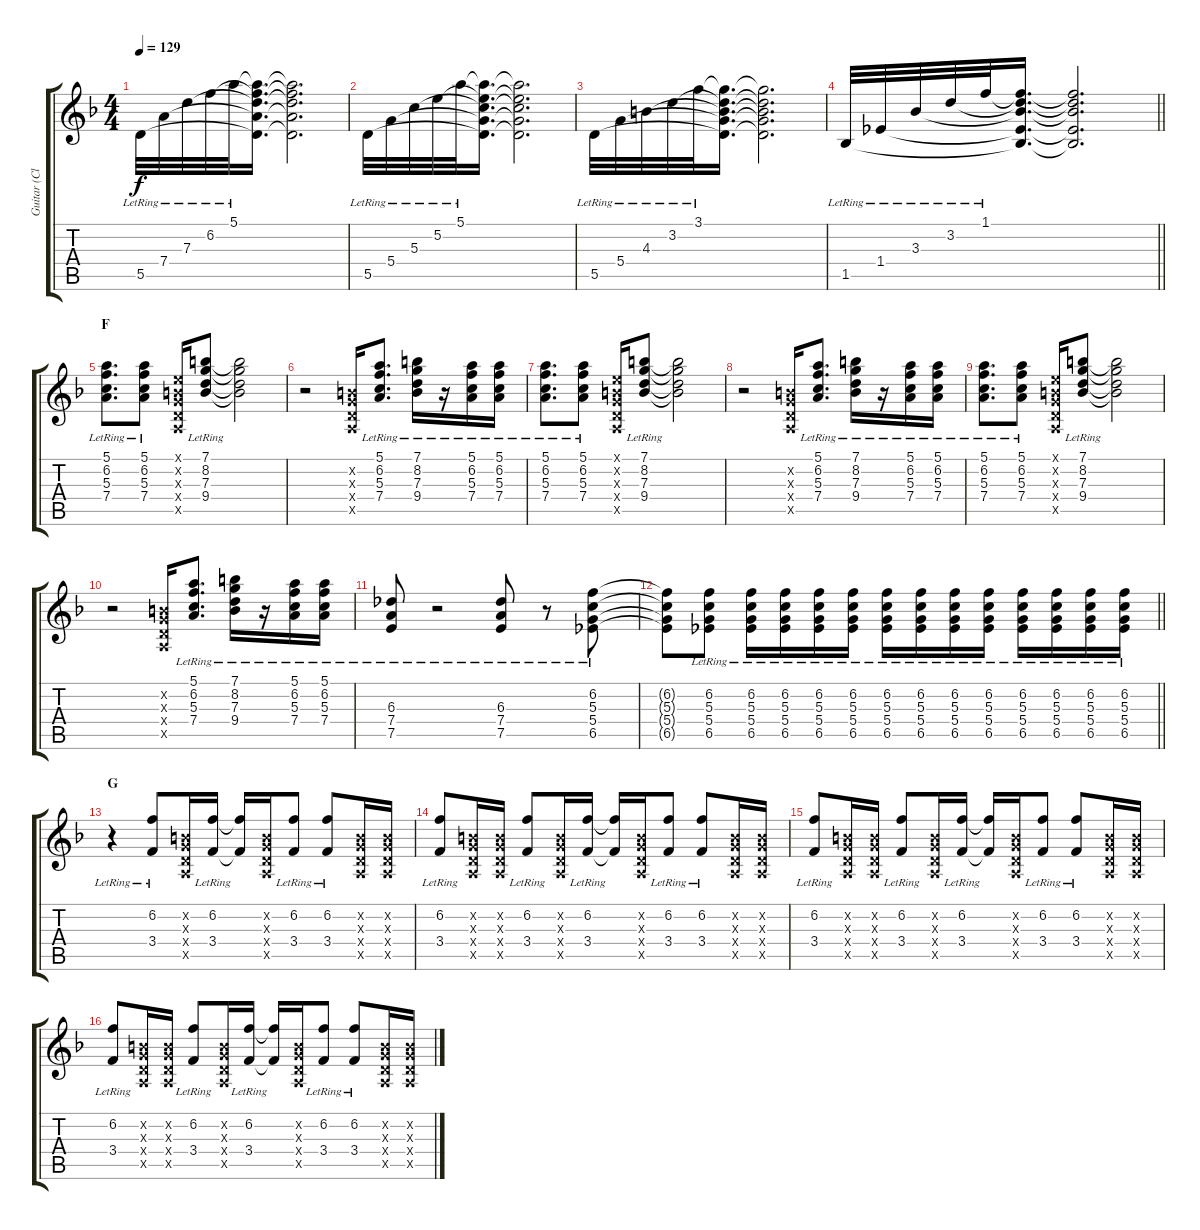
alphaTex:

\track ("Guitar (Clean)" "Guitar (Cl") {instrument electricguitarjazz}
\staff {score tabs}
\tuning (E4 B3 G3 D3 A2 E2) {hide}
\ts (4 4)
\tempo 129
\clef g2
\ks f
5.5{lr}.32{dy f} 7.4{lr}.32 7.3{lr}.32 6.2{lr}.32 5.1{lr}.32 (5.1{t} 6.2{t} 7.3{t} 7.4{t} 5.5{t}).16{d} (5.1{t} 6.2{t} 7.3{t} 7.4{t} 5.5{t}).2{d} |
5.5{lr}.32 5.4{lr}.32 5.3{lr}.32 5.2{lr}.32 5.1{lr}.32 (5.1{t} 5.2{t} 5.3{t} 5.4{t} 5.5{t}).16{d} (5.1{t} 5.2{t} 5.3{t} 5.4{t} 5.5{t}).2{d} |
5.5{lr}.32 5.4{lr}.32 4.3{lr}.32 3.2{lr}.32 3.1{lr}.32 (3.1{t} 3.2{t} 4.3{t} 5.4{t} 5.5{t}).16{d} (3.1{t} 3.2{t} 4.3{t} 5.4{t} 5.5{t}).2{d} |
\barLineRight lightlight
1.5{lr}.32 1.4{lr}.32 3.3{lr}.32 3.2{lr}.32 1.1{lr}.32 (1.1{t} 3.2{t} 3.3{t} 1.4{t} 1.5{t}).16{d} (1.1{t} 3.2{t} 3.3{t} 1.4{t} 1.5{t}).2{d} |
\section ("" "F")
(5.1{lr} 6.2{lr} 5.3{lr} 7.4{lr}).8{d} (5.1{lr} 6.2{lr} 5.3{lr} 7.4{lr}).8 (0.1{x} 0.2{x} 0.3{x} 0.4{x} 0.5{x}).16 (7.1{lr} 8.2{lr} 7.3{lr} 9.4{lr}).8 (7.1{t} 8.2{t} 7.3{t} 9.4{t}).2 |
r.2 (0.2{x} 0.3{x} 0.4{x} 0.5{x}).16 (5.1{lr} 6.2{lr} 5.3{lr} 7.4{lr}).8{d} (7.1{lr} 8.2{lr} 7.3{lr} 9.4{lr}).16 r.16 (5.1{lr} 6.2{lr} 5.3{lr} 7.4{lr}).16 (5.1{lr} 6.2{lr} 5.3{lr} 7.4{lr}).16 |
(5.1{lr} 6.2{lr} 5.3{lr} 7.4{lr}).8{d} (5.1{lr} 6.2{lr} 5.3{lr} 7.4{lr}).8 (0.1{x} 0.2{x} 0.3{x} 0.4{x} 0.5{x}).16 (7.1{lr} 8.2{lr} 7.3{lr} 9.4{lr}).8 (7.1{t} 8.2{t} 7.3{t} 9.4{t}).2 |
r.2 (0.2{x} 0.3{x} 0.4{x} 0.5{x}).16 (5.1{lr} 6.2{lr} 5.3{lr} 7.4{lr}).8{d} (7.1{lr} 8.2{lr} 7.3{lr} 9.4{lr}).16 r.16 (5.1{lr} 6.2{lr} 5.3{lr} 7.4{lr}).16 (5.1{lr} 6.2{lr} 5.3{lr} 7.4{lr}).16 |
(5.1{lr} 6.2{lr} 5.3{lr} 7.4{lr}).8{d} (5.1{lr} 6.2{lr} 5.3{lr} 7.4{lr}).8 (0.1{x} 0.2{x} 0.3{x} 0.4{x} 0.5{x}).16 (7.1{lr} 8.2{lr} 7.3{lr} 9.4{lr}).8 (7.1{t} 8.2{t} 7.3{t} 9.4{t}).2 |
r.2 (0.2{x} 0.3{x} 0.4{x} 0.5{x}).16 (5.1{lr} 6.2{lr} 5.3{lr} 7.4{lr}).8{d} (7.1{lr} 8.2{lr} 7.3{lr} 9.4{lr}).16 r.16 (5.1{lr} 6.2{lr} 5.3{lr} 7.4{lr}).16 (5.1{lr} 6.2{lr} 5.3{lr} 7.4{lr}).16 |
(6.3{lr} 7.4{lr} 7.5{lr}).8 r.2 (6.3{lr} 7.4{lr} 7.5{lr}).8 r.8 (6.2{lr} 5.3{lr} 5.4{lr} 6.5{lr}).8 |
\barLineRight lightlight
(6.2{t} 5.3{t} 5.4{t} 6.5{t}).8 (6.2{lr} 5.3{lr} 5.4{lr} 6.5{lr}).8 (6.2{lr} 5.3{lr} 5.4{lr} 6.5{lr}).16 (6.2{lr} 5.3{lr} 5.4{lr} 6.5{lr}).16 (6.2{lr} 5.3{lr} 5.4{lr} 6.5{lr}).16 (6.2{lr} 5.3{lr} 5.4{lr} 6.5{lr}).16 (6.2{lr} 5.3{lr} 5.4{lr} 6.5{lr}).16 (6.2{lr} 5.3{lr} 5.4{lr} 6.5{lr}).16 (6.2{lr} 5.3{lr} 5.4{lr} 6.5{lr}).16 (6.2{lr} 5.3{lr} 5.4{lr} 6.5{lr}).16 (6.2{lr} 5.3{lr} 5.4{lr} 6.5{lr}).16 (6.2{lr} 5.3{lr} 5.4{lr} 6.5{lr}).16 (6.2{lr} 5.3{lr} 5.4{lr} 6.5{lr}).16 (6.2{lr} 5.3{lr} 5.4{lr} 6.5{lr}).16 |
\section ("" "G")
r.4 (6.2{lr} 3.4{lr}).8 (0.2{x} 0.3{x} 0.4{x} 0.5{x}).16 (6.2{lr} 3.4{lr}).16 (6.2{t} 3.4{t}).16 (0.2{x} 0.3{x} 0.4{x} 0.5{x}).16 (6.2{lr} 3.4{lr}).8 (6.2{lr} 3.4{lr}).8 (0.2{x} 0.3{x} 0.4{x} 0.5{x}).16 (0.2{x} 0.3{x} 0.4{x} 0.5{x}).16 |
(6.2{lr} 3.4{lr}).8 (0.2{x} 0.3{x} 0.4{x} 0.5{x}).16 (0.2{x} 0.3{x} 0.4{x} 0.5{x}).16 (6.2{lr} 3.4{lr}).8 (0.2{x} 0.3{x} 0.4{x} 0.5{x}).16 (6.2{lr} 3.4{lr}).16 (6.2{t} 3.4{t}).16 (0.2{x} 0.3{x} 0.4{x} 0.5{x}).16 (6.2{lr} 3.4{lr}).8 (6.2{lr} 3.4{lr}).8 (0.2{x} 0.3{x} 0.4{x} 0.5{x}).16 (0.2{x} 0.3{x} 0.4{x} 0.5{x}).16 |
(6.2{lr} 3.4{lr}).8 (0.2{x} 0.3{x} 0.4{x} 0.5{x}).16 (0.2{x} 0.3{x} 0.4{x} 0.5{x}).16 (6.2{lr} 3.4{lr}).8 (0.2{x} 0.3{x} 0.4{x} 0.5{x}).16 (6.2{lr} 3.4{lr}).16 (6.2{t} 3.4{t}).16 (0.2{x} 0.3{x} 0.4{x} 0.5{x}).16 (6.2{lr} 3.4{lr}).8 (6.2{lr} 3.4{lr}).8 (0.2{x} 0.3{x} 0.4{x} 0.5{x}).16 (0.2{x} 0.3{x} 0.4{x} 0.5{x}).16 |
(6.2{lr} 3.4{lr}).8 (0.2{x} 0.3{x} 0.4{x} 0.5{x}).16 (0.2{x} 0.3{x} 0.4{x} 0.5{x}).16 (6.2{lr} 3.4{lr}).8 (0.2{x} 0.3{x} 0.4{x} 0.5{x}).16 (6.2{lr} 3.4{lr}).16 (6.2{t} 3.4{t}).16 (0.2{x} 0.3{x} 0.4{x} 0.5{x}).16 (6.2{lr} 3.4{lr}).8 (6.2{lr} 3.4{lr}).8 (0.2{x} 0.3{x} 0.4{x} 0.5{x}).16 (0.2{x} 0.3{x} 0.4{x} 0.5{x}).16
